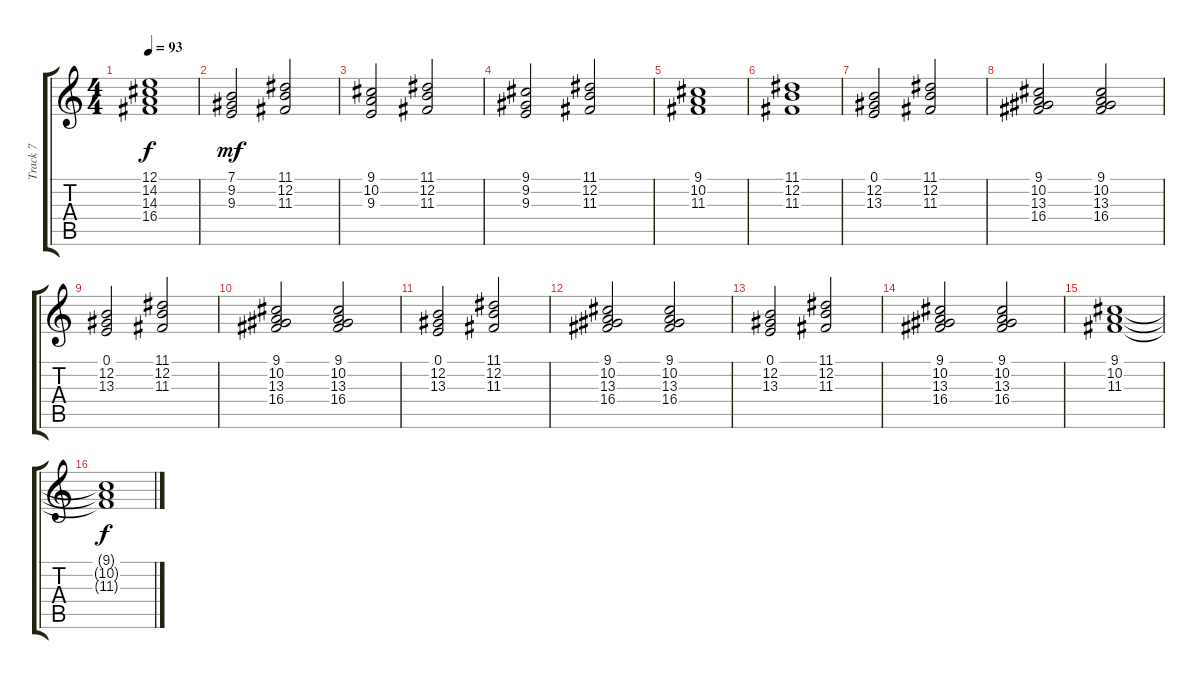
\track ("Track 7" "Track 7") {instrument pad2warm}
\staff {score tabs}
\tuning (E4 B3 G3 D3 A2 E2) {hide}
\ts (4 4)
\tempo 93
\clef g2
\ks c
(12.1{t} 14.2{t} 14.3{t} 16.4{t}).1{dy f} |
(7.1 9.2 9.3).2{dy mf} (11.1 12.2 11.3).2 |
(9.1 10.2 9.3).2 (11.1 12.2 11.3).2 |
(9.1 9.2 9.3).2 (11.1 12.2 11.3).2 |
(9.1 10.2 11.3).1 |
(11.1 12.2 11.3).1 |
(0.1 12.2 13.3).2 (11.1 12.2 11.3).2 |
(9.1 10.2 13.3 16.4).2 (9.1 10.2 13.3 16.4).2 |
(0.1 12.2 13.3).2 (11.1 12.2 11.3).2 |
(9.1 10.2 13.3 16.4).2 (9.1 10.2 13.3 16.4).2 |
(0.1 12.2 13.3).2 (11.1 12.2 11.3).2 |
(9.1 10.2 13.3 16.4).2 (9.1 10.2 13.3 16.4).2 |
(0.1 12.2 13.3).2 (11.1 12.2 11.3).2 |
(9.1 10.2 13.3 16.4).2 (9.1 10.2 13.3 16.4).2 |
(9.1 10.2 11.3).1 |
(9.1{t} 10.2{t} 11.3{t}).1{dy f}
